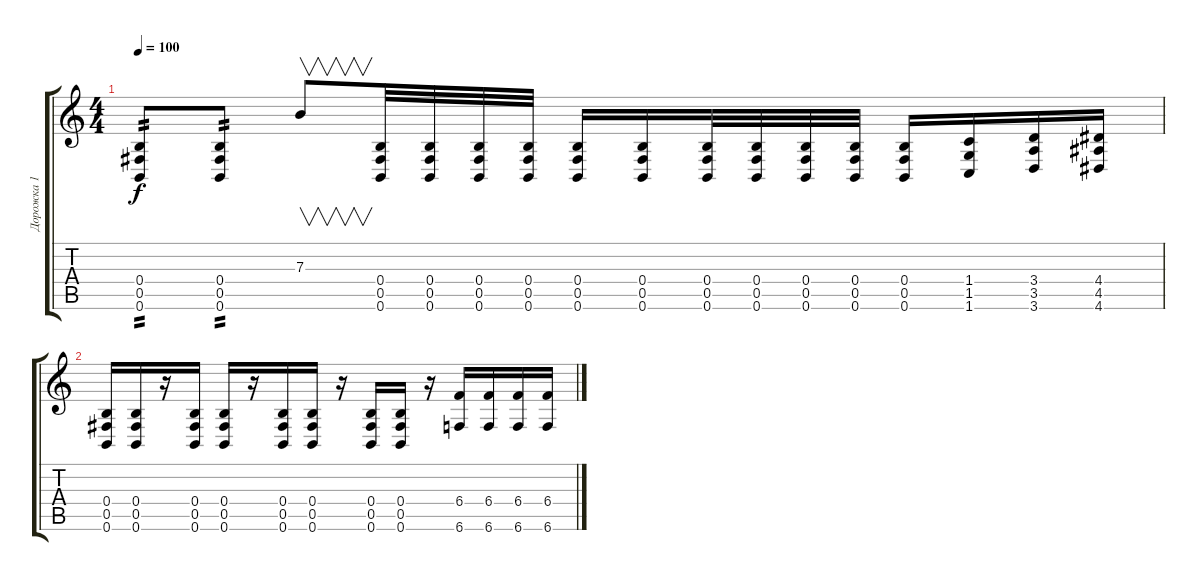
\track ("Дорожка 1" "Дорожка 1") {instrument distortionguitar}
\staff {score tabs}
\tuning (Db4 Ab3 E3 B2 Gb2 B1) {hide}
\ts (4 4)
\tempo 100
\clef g2
\ks c
(0.4 0.5 0.6).8{tp 2 dy f} (0.4 0.5 0.6).8{tp 2} 7.3.8{v} (0.4 0.5 0.6).32 (0.4 0.5 0.6).32 (0.4 0.5 0.6).32 (0.4 0.5 0.6).32 (0.4 0.5 0.6).16 (0.4 0.5 0.6).16 (0.4 0.5 0.6).32 (0.4 0.5 0.6).32 (0.4 0.5 0.6).32 (0.4 0.5 0.6).32 (0.4 0.5 0.6).16 (1.4 1.5 1.6).16 (3.4 3.5 3.6).16 (4.4 4.5 4.6).16 |
(0.4 0.5 0.6).16 (0.4 0.5 0.6).16 r.16 (0.4 0.5 0.6).16 (0.4 0.5 0.6).16 r.16 (0.4 0.5 0.6).16 (0.4 0.5 0.6).16 r.16 (0.4 0.5 0.6).16 (0.4 0.5 0.6).16 r.16 (6.4 6.6).16 (6.4 6.6).16 (6.4 6.6).16 (6.4 6.6).16
